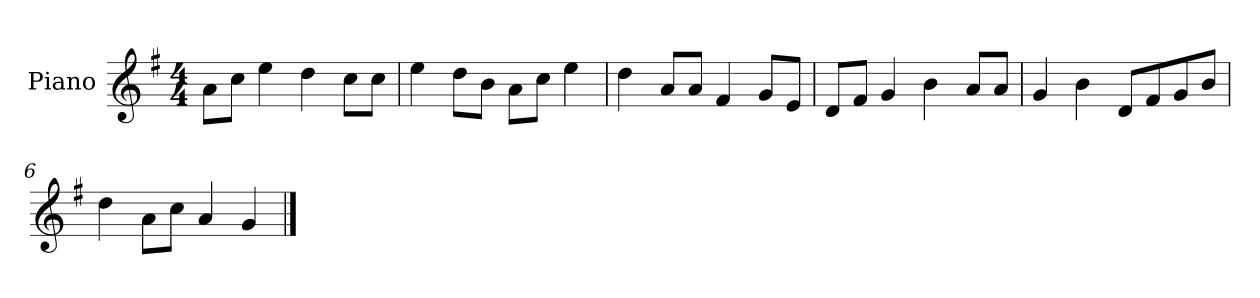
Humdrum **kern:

**kern
*part1
*staff1
*I"Piano
*I'P-no
*clefG2
*k[f#]
*M4/4
*MM90
=1
8a\L
8cc\J
4ee\
4dd\
8cc\L
8cc\J
=2
4ee\
8dd\L
8b\J
8a\L
8cc\J
4ee\
=3
4dd\
8a/L
8a/J
4f#/
8g/L
8e/J
=4
8d/L
8f#/J
4g/
4b\
8a/L
8a/J
=5
4g/
4b\
8d/L
8f#/
8g/
8b/J
=6
4dd\
8a\L
8cc\J
4a/
4g/
==
*-
